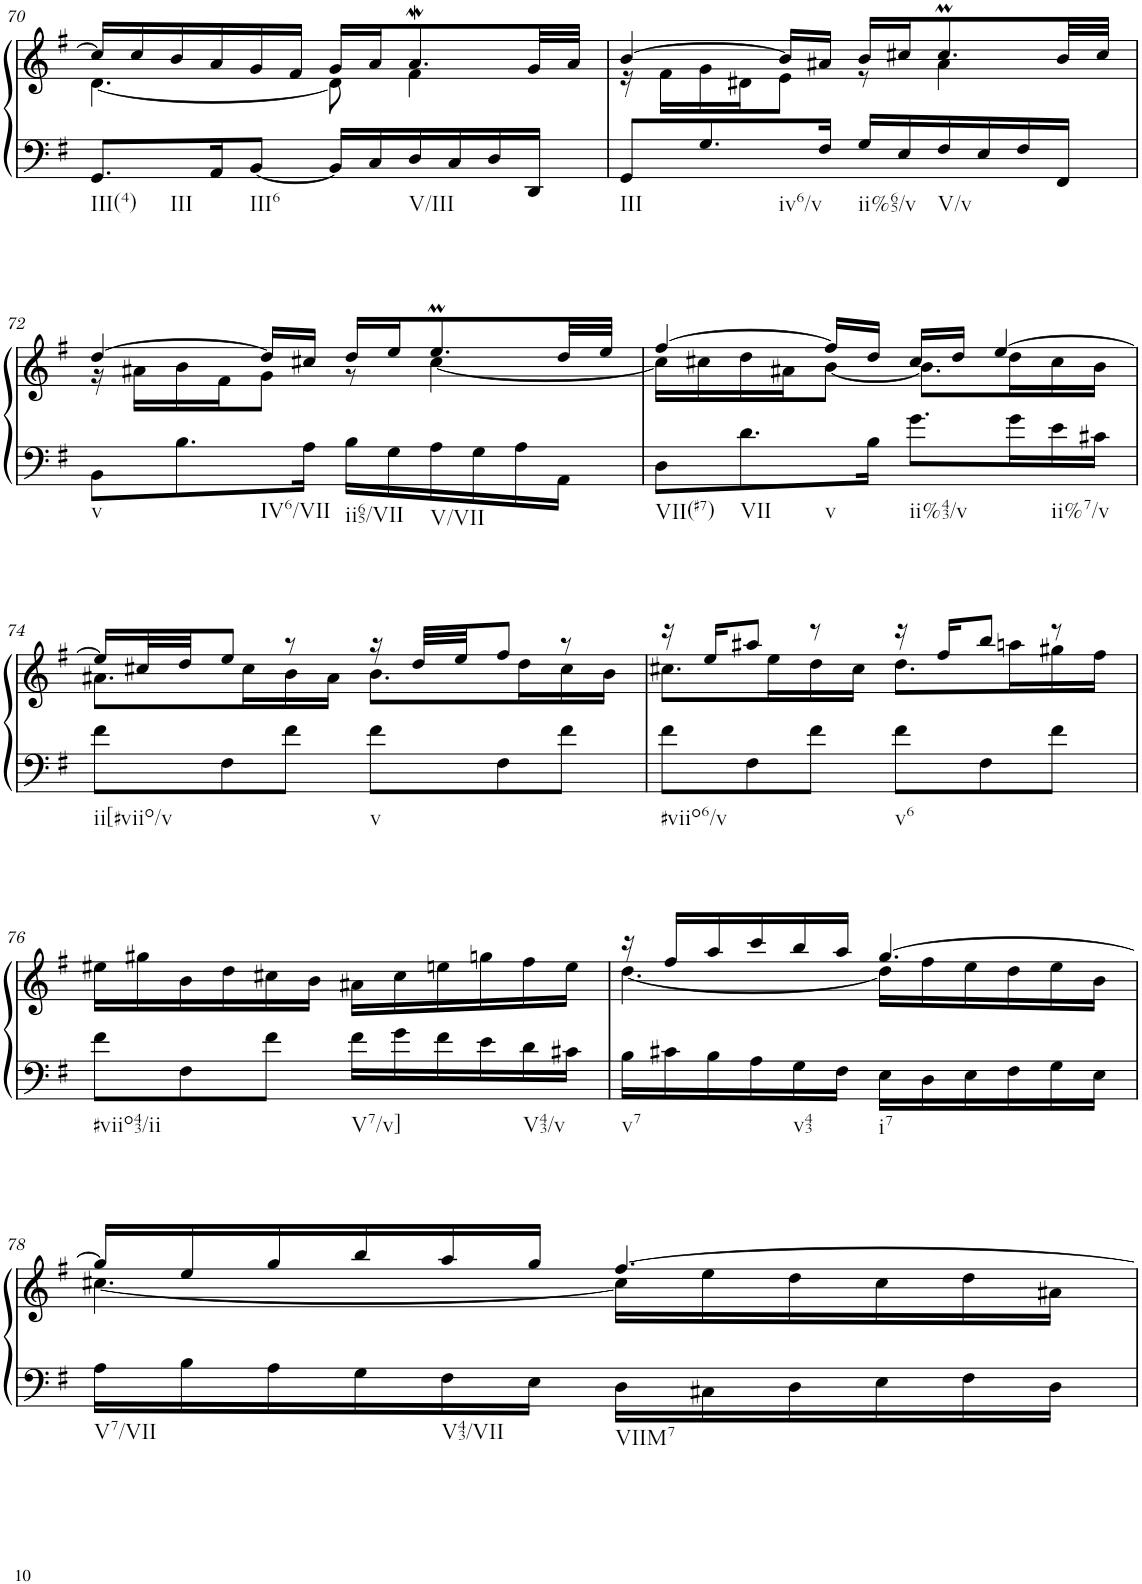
**kern	**kern
*part1	*part1
*staff2	*staff1
*I"unbenannt9	*
!!LO:PB:g=z
*clefF4	*clefG2
*k[f#]	*k[f#]
*M6/8	*M6/8
=70	=70
*	*^
!LO:TX:b:t=III(4)	!	!
!LO:TX:b:t=III	!	!
8.GG/L	16cc/LL]	[4.d\
.	16cc/	.
.	16b/	.
16AA/K	16a/	.
!LO:TX:b:t=III6	!	!
[8BB/J	16g/	.
.	16f#/JJ	.
16BB/LL]	16g/LL	8d\]
16C/	16a/J	.
!LO:TX:b:t=V/III	!	!
16D/	8.aW/	4f#\
16C/	.	.
16D/	.	.
16DD/JJ	32g/LL	.
.	32a/JJJ	.
=71	=71	=71
!LO:TX:b:t=III	!	!
8GG/L	[4b/	16r
.	.	16f#\LL
!LO:TX:b:t=iv6/v	!	!
8.G/	.	16g\
.	.	16d#X\J
.	16b/LL]	8e\J
16F#/Jk	16a#X/JJ	.
!LO:TX:b:t=ii%65/v	!	!
16G/LL	16b/LL	8r
16E/	16cc#X/J	.
!LO:TX:b:t=V/v	!	!
16F#/	8.cc#m/	4a#\
16E/	.	.
16F#/	.	.
16FF#/JJ	32b/LL	.
.	32cc#/JJJ	.
!!LO:LB:g=z	!!
=72	=72	=72
!LO:TX:b:t=v	!	!
8BB\L	[4dd/	16r
.	.	16a#X\LL
!LO:TX:b:t=IV6/VII	!	!
8.B\	.	16b\
.	.	16f#\J
.	16dd/LL]	8g\J
16A\Jk	16cc#X/JJ	.
!LO:TX:b:t=ii65/VII	!	!
16B\LL	16dd/LL	8r
16G\	16ee/J	.
!LO:TX:b:t=V/VII	!	!
16A\	8.eeM/	[4cc#\
16G\	.	.
16A\	.	.
16AA\JJ	32dd/LL	.
.	32ee/JJJ	.
=73	=73	=73
!LO:TX:b:t=VII(#7)	!	!
8D\L	[4ff#/	16cc#\LL]
.	.	16cc#X\
!LO:TX:b:t=VII	!	!
!LO:TX:b:t=v	!	!
8.d\	.	16dd\
.	.	16a#X\J
.	16ff#/LL]	[8b\J
16B\Jk	16dd/JJ	.
!LO:TX:b:t=ii%43/v	!	!
8.g\L	16cc#/LL	8.b\L]
.	16dd/JJ	.
.	[4ee/	.
16g\L	.	16dd\L
!LO:TX:b:t=ii%7/v	!	!
16e\	.	16cc#\
16c#X\JJ	.	16b\JJ
!!LO:LB:g=z	!!
=74	=74	=74
!LO:TX:b:t=ii[#viio/v	!	!
8f#\L	16ee/LL]	8.a#X\L
.	32cc#X/L	.
.	32dd/JJ	.
8F#\	8ee/J	.
.	.	16cc#\L
8f#\J	8r	16b\
.	.	16a#\JJ
!LO:TX:b:t=v	!	!
8f#\L	16r	8.b\L
.	32dd/LLL	.
.	32ee/JJ	.
8F#\	8ff#/J	.
.	.	16dd\L
8f#\J	8r	16cc#\
.	.	16b\JJ
=75	=75	=75
!LO:TX:b:t=#viio6/v	!	!
8f#\L	16r	8.cc#X\L
.	16ee/KL	.
8F#\	8aa#X/J	.
.	.	16ee\L
8f#\J	8r	16dd\
.	.	16cc#\JJ
!LO:TX:b:t=v6	!	!
8f#\L	16r	8.dd\L
.	16ff#/KL	.
8F#\	8bb/J	.
.	.	16aan\L
8f#\J	8r	16gg#X\
.	.	16ff#\JJ
!!LO:LB:g=z	!!
=76	=76	=76
!LO:TX:b:t=#viio43/ii	!	!
8f#\L	2.ryy	16ee#X\LL
.	.	16gg#X\
8F#\	.	16b\
.	.	16dd\
8f#\J	.	16cc#X\
.	.	16b\JJ
!LO:TX:b:t=V7/v]	!	!
16f#\LL	.	16a#X\LL
16g\	.	16cc#\
16f#\	.	16een\
16e\	.	16ggn\
!LO:TX:b:t=V43/v	!	!
16d\	.	16ff#\
16c#X\JJ	.	16ee\JJ
=77	=77	=77
!LO:TX:b:t=v7	!	!
16B\LL	16r	[4.dd\
16c#X\	16ff#/LL	.
16B\	16aa/	.
16A\	16ccc/	.
!LO:TX:b:t=v43	!	!
16G\	16bb/	.
16F#\JJ	16aa/JJ	.
!LO:TX:b:t=i7	!	!
16E\LL	[4.gg/	16dd\LL]
16D\	.	16ff#\
16E\	.	16ee\
16F#\	.	16dd\
16G\	.	16ee\
16E\JJ	.	16b\JJ
!!LO:LB:g=z	!!
=78	=78	=78
!LO:TX:b:t=V7/VII	!	!
16A\LL	16gg/LL]	[4.cc#X\
16B\	16ee/	.
16A\	16gg/	.
16G\	16bb/	.
!LO:TX:b:t=V43/VII	!	!
16F#\	16aa/	.
16E\JJ	16gg/JJ	.
!LO:TX:b:t=VIIM7	!	!
16D\LL	[4.ff#/	16cc#\LL]
16C#X\	.	16ee\
16D\	.	16dd\
16E\	.	16cc#\
16F#\	.	16dd\
16D\JJ	.	16a#X\JJ
*	*v	*v
=	=
*-	*-
